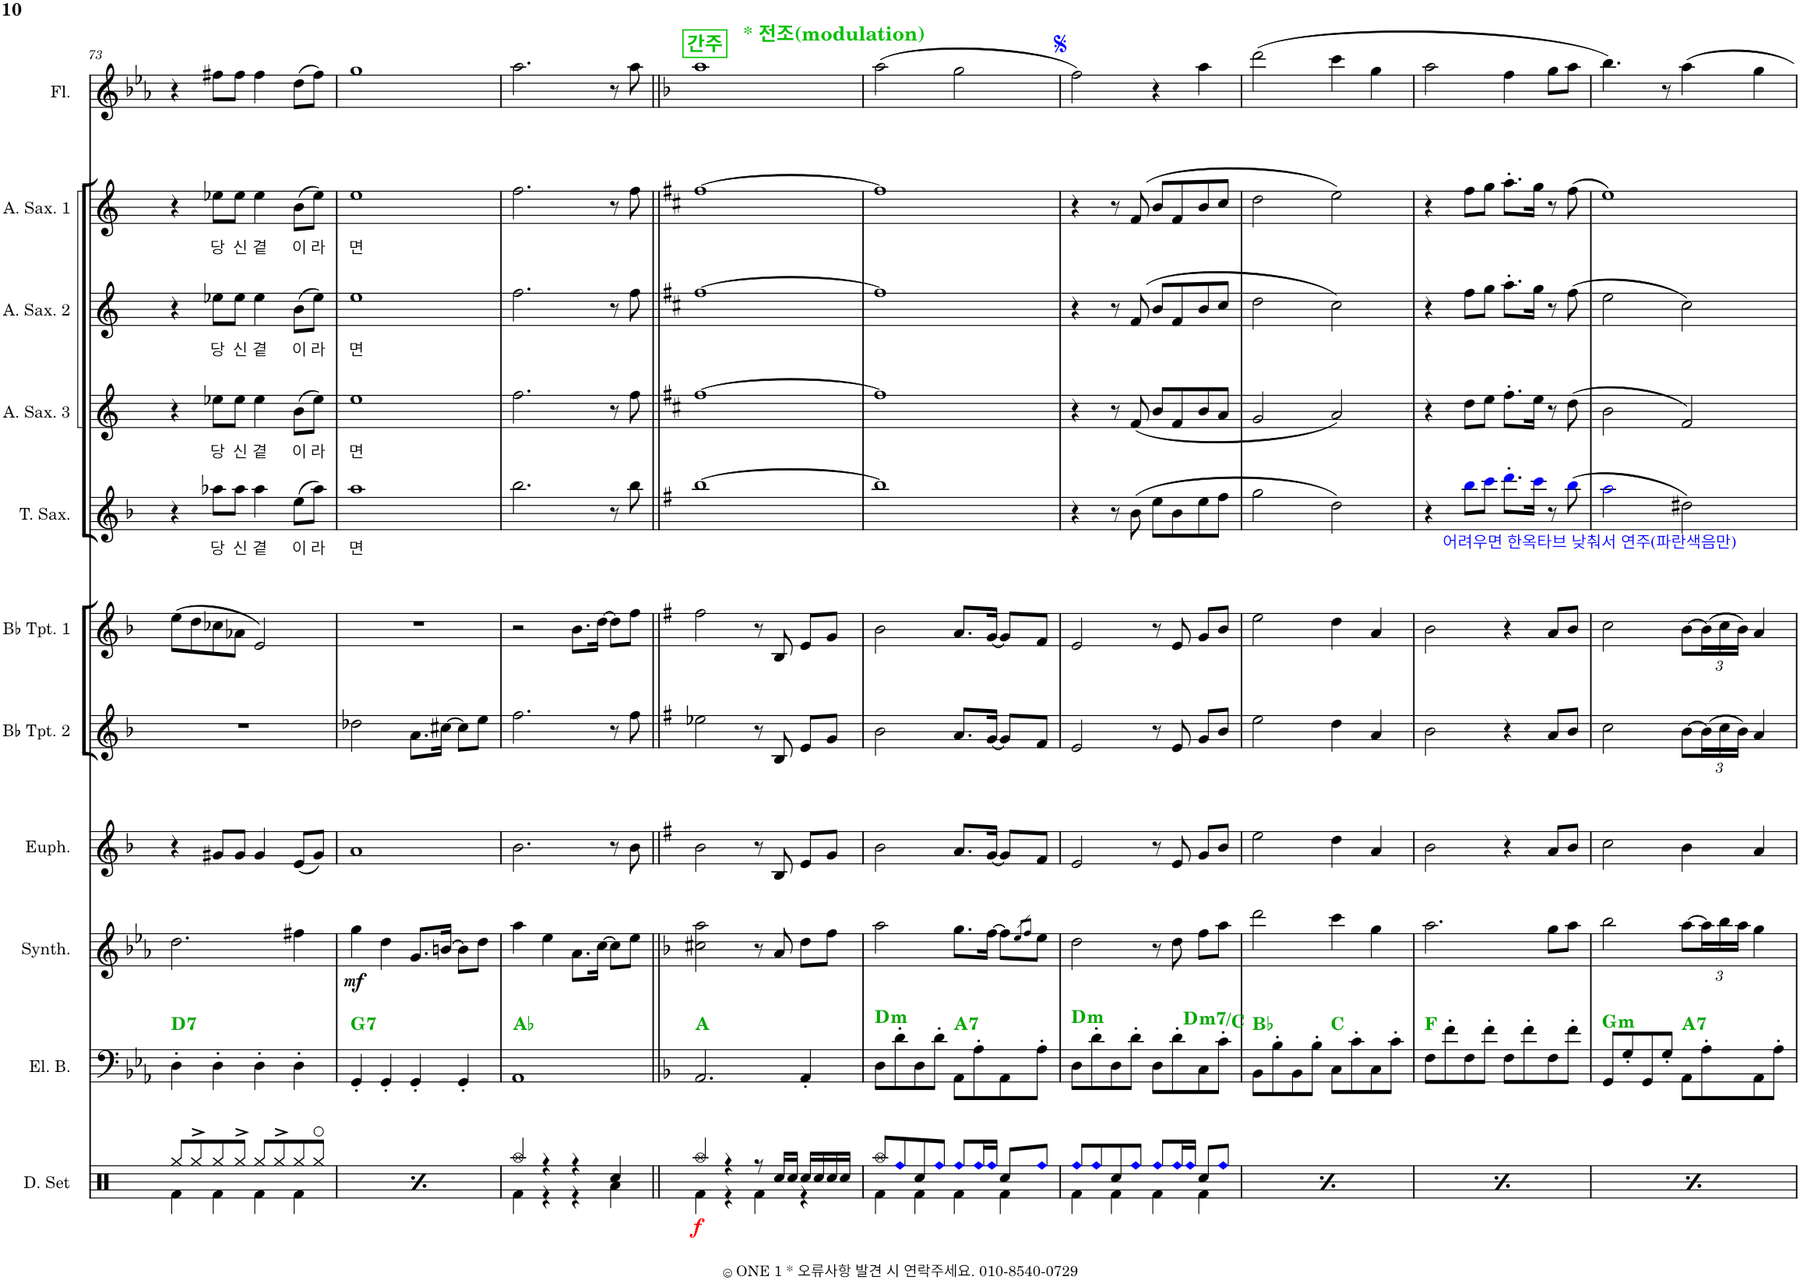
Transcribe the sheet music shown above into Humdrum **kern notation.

**kern	**dynam	**kern	**harte	**kern	**dynam	**kern	**kern	**kern	**kern	**text	**kern	**text	**kern	**text	**kern	**text	**kern	**kern
*part12	*part12	*part11	*part11	*part10	*part10	*part9	*part8	*part7	*part6	*part6	*part5	*part5	*part4	*part4	*part3	*part3	*part2	*part1
*staff12	*staff12	*staff11	*	*staff10	*staff10	*staff9	*staff8	*staff7	*staff6	*staff6	*staff5	*staff5	*staff4	*staff4	*staff3	*staff3	*staff2	*staff1
*I"드럼세트	*	*I"일렉트릭 베이스	*	*I"키보드	*	*I"유포늄	*I"Bb 트럼펫 2	*I"Bb 트럼펫 1	*I"테너 색소폰	*	*I"알토 색소폰 3	*	*I"알토 색소폰 2	*	*I"알토 색소폰 1	*	*I"소프라노 색소폰	*I"플루트
!!LO:PB:g=z
*clefX	*	*clefF4	*	*clefG2	*	*clefG2	*clefG2	*clefG2	*clefG2	*	*clefG2	*	*clefG2	*	*clefG2	*	*clefG2	*clefG2
*	*	*Trd7c12	*	*	*	*Trd8c14	*Trd1c2	*Trd1c2	*Trd8c14	*	*Trd5c9	*	*Trd5c9	*	*Trd5c9	*	*Trd1c2	*
*k[b-e-a-]	*	*k[b-e-a-]	*	*k[b-e-a-]	*	*k[b-]	*k[b-]	*k[b-]	*k[b-]	*	*k[]	*	*k[]	*	*k[]	*	*k[b-]	*k[b-e-a-]
*M4/4	*	*M4/4	*	*M4/4	*	*M4/4	*M4/4	*M4/4	*M4/4	*	*M4/4	*	*M4/4	*	*M4/4	*	*M4/4	*M4/4
=73	=73	=73	=73	=73	=73	=73	=73	=73	=73	=73	=73	=73	=73	=73	=73	=73	=73	=73
*^	*	*	*	*	*	*	*	*	*	*	*	*	*	*	*	*	*	*
!	!	!	!	!LO:H:kt=7	!	!	!	!	!	!	!	!	!	!	!	!	!	!	!
8Rgg/L	4Rf\	.	4D'\	D:7	2.dd\	.	4r	1r	(8ee\L	4r	.	4r	.	4r	.	4r	.	4r	4r
8Rgg^/	.	.	.	.	.	.	.	.	8dd\	.	.	.	.	.	.	.	.	.	.
!	!	!	!	!	!	!	!	!	!	!	!LO:LY:b	!	!LO:LY:b	!	!LO:LY:b	!	!LO:LY:b	!	!
8Rgg/	4Rf\	.	4D'\	.	.	.	8g#X/L	.	8cc-X\	8aa-X\L	당	8ee-X\L	당	8ee-X\L	당	8ee-X\L	당	8gg#X\L	8ff#X\L
!	!	!	!	!	!	!	!	!	!	!	!LO:LY:b	!	!LO:LY:b	!	!LO:LY:b	!	!LO:LY:b	!	!
8Rgg^/J	.	.	.	.	.	.	8g#/J	.	8a-X\J	8aa-\J	신	8ee-\J	신	8ee-\J	신	8ee-\J	신	8gg#\J	8ff#\J
!	!	!	!	!	!	!	!	!	!	!	!LO:LY:b	!	!LO:LY:b	!	!LO:LY:b	!	!LO:LY:b	!	!
8Rgg/L	4Rf\	.	4D'\	.	.	.	4g#/	.	2e/)	4aa-\	곁	4ee-\	곁	4ee-\	곁	4ee-\	곁	4gg#	4ff#\
8Rgg^/	.	.	.	.	.	.	.	.	.	.	.	.	.	.	.	.	.	.	.
!	!	!	!	!	!	!	!	!	!	!	!LO:LY:b	!	!LO:LY:b	!	!LO:LY:b	!	!LO:LY:b	!	!
8Rgg/	4Rf\	.	4D'\	.	4ff#X\	.	(8e/L	.	.	(8ee\L	이	(8b\L	이	(8b\L	이	(8b\L	이	(8ee\L	(8dd\L
!	!	!	!	!	!	!	!	!	!	!	!LO:LY:b	!	!LO:LY:b	!	!LO:LY:b	!	!LO:LY:b	!	!
8Rgg/J	.	.	.	.	.	.	8g#/J)	.	.	8aa-\J)	라	8ee-\J)	라	8ee-\J)	라	8ee-\J)	라	8gg#\J)	8ff#\J)
=74	=74	=74	=74	=74	=74	=74	=74	=74	=74	=74	=74	=74	=74	=74	=74	=74	=74	=74	=74
!	!	!	!	!LO:H:kt=7	!	!LO:DY:b	!	!	!	!	!LO:LY:b	!	!LO:LY:b	!	!LO:LY:b	!	!LO:LY:b	!	!
8Rgg/L	4Rf\	.	4GG'/	G:7	4gg\	mf	1a	2dd-X\	1r	1aa	면	1ee	면	1ee	면	1ee	면	1aa	1gg
8Rgg^/	.	.	.	.	.	.	.	.	.	.	.	.	.	.	.	.	.	.	.
8Rgg/	4Rf\	.	4GG'/	.	4dd\	.	.	.	.	.	.	.	.	.	.	.	.	.	.
8Rgg^/J	.	.	.	.	.	.	.	.	.	.	.	.	.	.	.	.	.	.	.
8Rgg/L	4Rf\	.	4GG'/	.	8.g/L	.	.	8.a\L	.	.	.	.	.	.	.	.	.	.	.
8Rgg^/	.	.	.	.	.	.	.	.	.	.	.	.	.	.	.	.	.	.	.
.	.	.	.	.	[16bn/Jk	.	.	[16cc#X\Jk	.	.	.	.	.	.	.	.	.	.	.
8Rgg/	4Rf\	.	4GG'/	.	8b\L]	.	.	8cc#\L]	.	.	.	.	.	.	.	.	.	.	.
8Rgg/J	.	.	.	.	8dd\J	.	.	8ee\J	.	.	.	.	.	.	.	.	.	.	.
=75	=75	=75	=75	=75	=75	=75	=75	=75	=75	=75	=75	=75	=75	=75	=75	=75	=75	=75	=75
4Raa/	4Rf\	.	1AA-	Ab:maj	4aa-\	.	2.b-\	2.ff\	2r	2.bb-\	.	2.ff\	.	2.ff\	.	2.ff\	.	2.bb-	2.aa-\
4r	4r	.	.	.	4ee-\	.	.	.	.	.	.	.	.	.	.	.	.	.	.
4r	4r	.	.	.	8.a-\L	.	.	.	8.b-\L	.	.	.	.	.	.	.	.	.	.
.	.	.	.	.	[16cc\Jk	.	.	.	[16dd\Jk	.	.	.	.	.	.	.	.	.	.
4Rcc/	4Ra\	.	.	.	8cc\L]	.	8r	8r	8dd\L]	8r	.	8r	.	8r	.	8r	.	8r	8r
.	.	.	.	.	8ee-\J	.	8b-\	8ff\	8ff\J	8bb-\	.	8ff\	.	8ff\	.	8ff\	.	8bb-	8aa-\
!!LO:REH:place=s1:a:B:cj:color=#00C200:enc=none:fs=12:t=* 전조(modulation)
!!LO:REH:place=s1:a:B:cj:color=#00C200:fs=12:t=간주
=76||	=76||	=76||	=76||	=76||	=76||	=76||	=76||	=76||	=76||	=76||	=76||	=76||	=76||	=76||	=76||	=76||	=76||	=76||	=76||
*	*	*	*k[b-]	*	*k[b-]	*	*k[f#]	*k[f#]	*k[f#]	*k[f#]	*	*k[f#c#]	*	*k[f#c#]	*	*k[f#c#]	*	*k[f#]	*k[b-]
!	!	!LO:DY:b	!	!	!	!	!	!	!	!	!	!	!	!	!	!	!	!	!
4Raa/	4Rf\	f	2.AA/	A:maj	2cc#X\ 2aa\	.	2b\	2ee-X\	2ff#\	[1bb	.	[1ff#	.	[1ff#	.	[1ff#	.	1bb	1aa
4r	4r	.	.	.	.	.	.	.	.	.	.	.	.	.	.	.	.	.	.
8r	4Rf\	.	.	.	8r	.	8r	8r	8r	.	.	.	.	.	.	.	.	.	.
16Rcc/LL	.	.	.	.	8a/	.	8B/	8B/	8B/	.	.	.	.	.	.	.	.	.	.
16Rcc/JJ	.	.	.	.	.	.	.	.	.	.	.	.	.	.	.	.	.	.	.
16Rcc/LL	4r	.	4AA'/	.	8dd\L	.	8e/L	8e/L	8e/L	.	.	.	.	.	.	.	.	.	.
16Rcc/	.	.	.	.	.	.	.	.	.	.	.	.	.	.	.	.	.	.	.
16Rcc/	.	.	.	.	8ff\J	.	8g/J	8g/J	8g/J	.	.	.	.	.	.	.	.	.	.
16Rcc/JJ	.	.	.	.	.	.	.	.	.	.	.	.	.	.	.	.	.	.	.
=77	=77	=77	=77	=77	=77	=77	=77	=77	=77	=77	=77	=77	=77	=77	=77	=77	=77	=77	=77
!	!	!	!	!LO:H:kt=m	!	!	!	!	!	!	!	!	!	!	!	!	!	!	!
8Raa/L	4Rf\	.	8D\L	D:min	2aa\	.	2b\	2b\	2b\	1bb]	.	1ff#]	.	1ff#]	.	1ff#]	.	(2bb	(2aa\
!LO:N:head=diamond	!	!	!	!	!	!	!	!	!	!	!	!	!	!	!	!	!	!	!
8Rffi/	.	.	8d'\	.	.	.	.	.	.	.	.	.	.	.	.	.	.	.	.
8Rcc/	4Rf\	.	8D\	.	.	.	.	.	.	.	.	.	.	.	.	.	.	.	.
!LO:N:head=diamond	!	!	!	!	!	!	!	!	!	!	!	!	!	!	!	!	!	!	!
8Rffi/J	.	.	8d'\J	.	.	.	.	.	.	.	.	.	.	.	.	.	.	.	.
!LO:N:head=diamond	!	!	!	!LO:H:kt=7	!	!	!	!	!	!	!	!	!	!	!	!	!	!	!
8Rffi/L	4Rf\	.	8AA\L	A:7	8.gg\L	.	8.a/L	8.a/L	8.a/L	.	.	.	.	.	.	.	.	2aa	2gg\
!LO:N:head=diamond	!	!	!	!	!	!	!	!	!	!	!	!	!	!	!	!	!	!	!
16Rffi/L	.	.	8A'\	.	.	.	.	.	.	.	.	.	.	.	.	.	.	.	.
!LO:N:head=diamond	!	!	!	!	!	!	!	!	!	!	!	!	!	!	!	!	!	!	!
16Rffi/JJ	.	.	.	.	[16ff\Jk	.	[16g/Jk	[16g/Jk	[16g/Jk	.	.	.	.	.	.	.	.	.	.
8Rcc/L	4Rf\	.	8AA\	.	8ff\L]	.	8g/L]	8g/L]	8g/L]	.	.	.	.	.	.	.	.	.	.
.	.	.	.	.	8qee/L	.	.	.	.	.	.	.	.	.	.	.	.	.	.
.	.	.	.	.	8qff/J	.	.	.	.	.	.	.	.	.	.	.	.	.	.
!LO:N:head=diamond	!	!	!	!	!	!	!	!	!	!	!	!	!	!	!	!	!	!	!
8Rffi/J	.	.	8A'\J	.	8ee\J	.	8f#/J	8f#/J	8f#/J	.	.	.	.	.	.	.	.	.	.
=78	=78	=78	=78	=78	=78	=78	=78	=78	=78	=78	=78	=78	=78	=78	=78	=78	=78	=78	=78
!LO:N:head=diamond	!	!	!	!LO:H:kt=m	!	!	!	!	!	!	!	!	!	!	!	!	!	!	!
8Rffi/L	4Rf\	.	8D\L	D:min	2dd\	.	2e/	2e/	2e/	4r	.	4r	.	4r	.	4r	.	2gg)	2ff\)
!LO:N:head=diamond	!	!	!	!	!	!	!	!	!	!	!	!	!	!	!	!	!	!	!
8Rffi/	.	.	8d'\	.	.	.	.	.	.	.	.	.	.	.	.	.	.	.	.
8Rcc/	4Rf\	.	8D\	.	.	.	.	.	.	8r	.	8r	.	8r	.	8r	.	.	.
!LO:N:head=diamond	!	!	!	!	!	!	!	!	!	!	!	!	!	!	!	!	!	!	!
8Rffi/J	.	.	8d'\J	.	.	.	.	.	.	(8b\	.	(8f#/	.	(8f#/	.	(8f#/	.	.	.
!LO:N:head=diamond	!	!	!	!	!	!	!	!	!	!	!	!	!	!	!	!	!	!	!
8Rffi/L	4Rf\	.	8D\L	.	8r	.	8r	8r	8r	8ee\L	.	8b/L	.	8b/L	.	8b/L	.	4r	4r
!LO:N:head=diamond	!	!	!	!	!	!	!	!	!	!	!	!	!	!	!	!	!	!	!
16Rffi/L	.	.	8d'\	.	8dd\	.	8e/	8e/	8e/	8b\	.	8f#/	.	8f#/	.	8f#/	.	.	.
!LO:N:head=diamond	!	!	!	!	!	!	!	!	!	!	!	!	!	!	!	!	!	!	!
16Rffi/JJ	.	.	.	.	.	.	.	.	.	.	.	.	.	.	.	.	.	.	.
!	!	!	!	!LO:H:kt=m7	!	!	!	!	!	!	!	!	!	!	!	!	!	!	!
8Rcc/L	4Rf\	.	8C\	D:min7/b7	8ff\L	.	8g/L	8g/L	8g/L	8ee\	.	8b/	.	8b/	.	8b/	.	4b	4aa\
!LO:N:head=diamond	!	!	!	!	!	!	!	!	!	!	!	!	!	!	!	!	!	!	!
8Rffi/J	.	.	8c'\J	.	8aa\J	.	8b/J	8b/J	8b/J	8ff#\J	.	8a/J	.	8cc#/J	.	8cc#/J	.	.	.
=79	=79	=79	=79	=79	=79	=79	=79	=79	=79	=79	=79	=79	=79	=79	=79	=79	=79	=79	=79
!LO:N:head=diamond	!	!	!	!	!	!	!	!	!	!	!	!	!	!	!	!	!	!	!
8Rffi/L	4Rf\	.	8BB-\L	Bb:maj	2ddd\	.	2ee\	2ee\	2ee\	2gg\	.	2g/	.	2dd\	.	2dd\	.	(2ee	(2ddd\
!LO:N:head=diamond	!	!	!	!	!	!	!	!	!	!	!	!	!	!	!	!	!	!	!
8Rffi/	.	.	8B-'\	.	.	.	.	.	.	.	.	.	.	.	.	.	.	.	.
8Rcc/	4Rf\	.	8BB-\	.	.	.	.	.	.	.	.	.	.	.	.	.	.	.	.
!LO:N:head=diamond	!	!	!	!	!	!	!	!	!	!	!	!	!	!	!	!	!	!	!
8Rffi/J	.	.	8B-'\J	.	.	.	.	.	.	.	.	.	.	.	.	.	.	.	.
!LO:N:head=diamond	!	!	!	!	!	!	!	!	!	!	!	!	!	!	!	!	!	!	!
8Rffi/L	4Rf\	.	8C\L	C:maj	4ccc\	.	4dd\	4dd\	4dd\	2dd\)	.	2a/)	.	2cc#\)	.	2ee\)	.	4dd	4ccc\
!LO:N:head=diamond	!	!	!	!	!	!	!	!	!	!	!	!	!	!	!	!	!	!	!
16Rffi/L	.	.	8c'\	.	.	.	.	.	.	.	.	.	.	.	.	.	.	.	.
!LO:N:head=diamond	!	!	!	!	!	!	!	!	!	!	!	!	!	!	!	!	!	!	!
16Rffi/JJ	.	.	.	.	.	.	.	.	.	.	.	.	.	.	.	.	.	.	.
8Rcc/L	4Rf\	.	8C\	.	4gg\	.	4a/	4a/	4a/	.	.	.	.	.	.	.	.	4a	4gg\
!LO:N:head=diamond	!	!	!	!	!	!	!	!	!	!	!	!	!	!	!	!	!	!	!
8Rffi/J	.	.	8c'\J	.	.	.	.	.	.	.	.	.	.	.	.	.	.	.	.
=80	=80	=80	=80	=80	=80	=80	=80	=80	=80	=80	=80	=80	=80	=80	=80	=80	=80	=80	=80
!LO:N:head=diamond	!	!	!	!	!	!	!	!	!	!	!	!	!	!	!	!	!	!	!
8Rffi/L	4Rf\	.	8F\L	F:maj	2.aa\	.	2b\	2b\	2b\	4r	.	4r	.	4r	.	4r	.	2b	2aa\
!LO:N:head=diamond	!	!	!	!	!	!	!	!	!	!	!	!	!	!	!	!	!	!	!
8Rffi/	.	.	8f'\	.	.	.	.	.	.	.	.	.	.	.	.	.	.	.	.
!	!	!	!	!	!	!	!	!	!	!LO:TX:b:color=#0000FF:t=어려우면 한옥타브 낮춰서 연주(파란색음만)	!	!	!	!	!	!	!	!	!
8Rcc/	4Rf\	.	8F\	.	.	.	.	.	.	8bbi\L	.	8dd\L	.	8ff#\L	.	8ff#\L	.	.	.
!LO:N:head=diamond	!	!	!	!	!	!	!	!	!	!	!	!	!	!	!	!	!	!	!
8Rffi/J	.	.	8f'\J	.	.	.	.	.	.	8ccci\J	.	8ee\J	.	8gg\J	.	8gg\J	.	.	.
!LO:N:head=diamond	!	!	!	!	!	!	!	!	!	!	!	!	!	!	!	!	!	!	!
8Rffi/L	4Rf\	.	8F\L	.	.	.	4r	4r	4r	8.ddd'i\L	.	8.ff#'\L	.	8.aa'\L	.	8.aa'\L	.	4gg	4ff\
!LO:N:head=diamond	!	!	!	!	!	!	!	!	!	!	!	!	!	!	!	!	!	!	!
16Rffi/L	.	.	8f'\	.	.	.	.	.	.	.	.	.	.	.	.	.	.	.	.
!LO:N:head=diamond	!	!	!	!	!	!	!	!	!	!	!	!	!	!	!	!	!	!	!
16Rffi/JJ	.	.	.	.	.	.	.	.	.	16ccci\Jk	.	16ee\Jk	.	16gg\Jk	.	16gg\Jk	.	.	.
8Rcc/L	4Rf\	.	8F\	.	8gg\L	.	8a/L	8a/L	8a/L	8r	.	8r	.	8r	.	8r	.	8aa\L	8gg\L
!LO:N:head=diamond	!	!	!	!	!	!	!	!	!	!	!	!	!	!	!	!	!	!	!
8Rffi/J	.	.	8f'\J	.	8aa\J	.	8b/J	8b/J	8b/J	(8bbi\	.	(8dd\	.	(8ff#\	.	(8ff#\	.	8bb\J	8aa\J
=81	=81	=81	=81	=81	=81	=81	=81	=81	=81	=81	=81	=81	=81	=81	=81	=81	=81	=81	=81
!LO:N:head=diamond	!	!	!	!LO:H:kt=m	!	!	!	!	!	!	!	!	!	!	!	!	!	!	!
8Rffi/L	4Rf\	.	8GG/L	G:min	2bb-\	.	2cc\	2cc\	2cc\	2aai\	.	2b\	.	2ee\	.	1ee)	.	4.ccc)	4.bb-\)
!LO:N:head=diamond	!	!	!	!	!	!	!	!	!	!	!	!	!	!	!	!	!	!	!
8Rffi/	.	.	8G'/	.	.	.	.	.	.	.	.	.	.	.	.	.	.	.	.
8Rcc/	4Rf\	.	8GG/	.	.	.	.	.	.	.	.	.	.	.	.	.	.	.	.
!LO:N:head=diamond	!	!	!	!	!	!	!	!	!	!	!	!	!	!	!	!	!	!	!
8Rffi/J	.	.	8G'/J	.	.	.	.	.	.	.	.	.	.	.	.	.	.	8r	8r
!LO:N:head=diamond	!	!	!	!LO:H:kt=7	!	!	!	!	!	!	!	!	!	!	!	!	!	!	!
8Rffi/L	4Rf\	.	8AA\L	A:7	[8aa\L	.	4b\	[8b\L	[8b\L	2dd#X\)	.	2f#/)	.	2cc#\)	.	.	.	4bb	4aa\
!LO:N:head=diamond	!	!	!	!	!	!	!	!	!	!	!	!	!	!	!	!	!	!	!
*	*	*	*	*	*Xbrackettup	*	*	*Xbrackettup	*Xbrackettup	*	*	*	*	*	*	*	*	*	*
16Rffi/L	.	.	8A'\	.	24aa\L]	.	.	(24b\L]	(24b\L]	.	.	.	.	.	.	.	.	.	.
.	.	.	.	.	24bb-\	.	.	24cc\	24cc\	.	.	.	.	.	.	.	.	.	.
!LO:N:head=diamond	!	!	!	!	!	!	!	!	!	!	!	!	!	!	!	!	!	!	!
16Rffi/JJ	.	.	.	.	.	.	.	.	.	.	.	.	.	.	.	.	.	.	.
.	.	.	.	.	24aa\JJ	.	.	24b\JJ)	24b\JJ)	.	.	.	.	.	.	.	.	.	.
8Rcc/L	4Rf\	.	8AA\	.	4gg\	.	4a/	4a/	4a/	.	.	.	.	.	.	.	.	4aa	4gg\
!LO:N:head=diamond	!	!	!	!	!	!	!	!	!	!	!	!	!	!	!	!	!	!	!
8Rffi/J	.	.	8A'\J	.	.	.	.	.	.	.	.	.	.	.	.	.	.	.	.
*v	*v	*	*	*	*	*	*	*	*	*	*	*	*	*	*	*	*	*	*
=	=	=	=	=	=	=	=	=	=	=	=	=	=	=	=	=	=	=
*-	*-	*-	*-	*-	*-	*-	*-	*-	*-	*-	*-	*-	*-	*-	*-	*-	*-	*-
